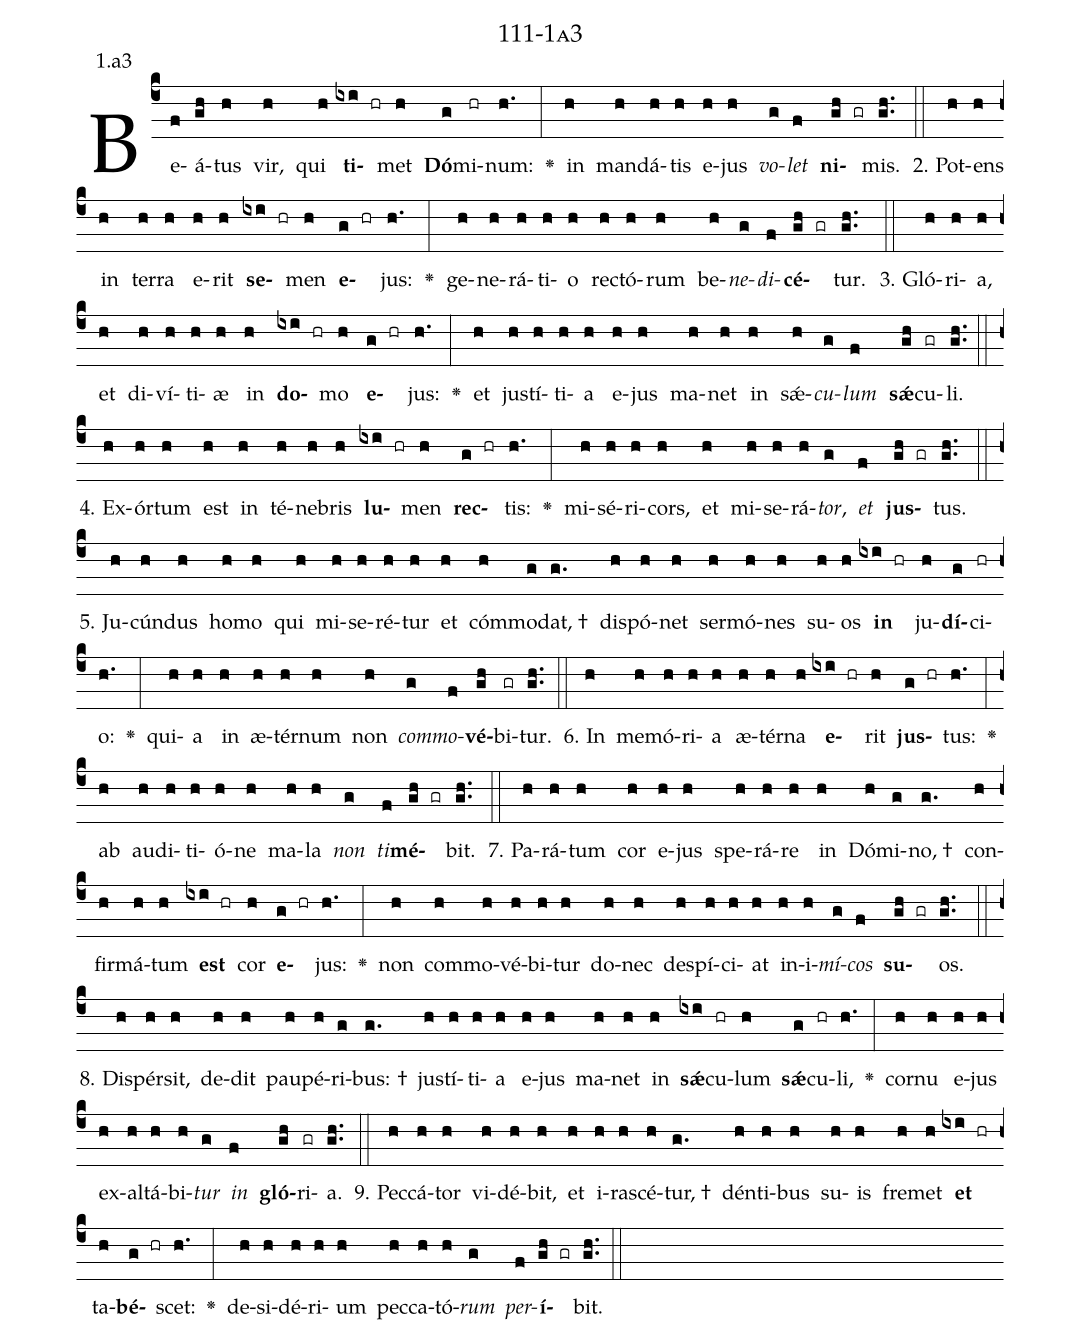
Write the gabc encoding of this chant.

name: 111-1a3;
annotation: 1.a3;
%%
(c4)Be(f)á(gh)tus(h) vir,(h) qui(h) <b>ti</b>(ixi hr)met(h) <b>Dó</b>(g)mi(hr)num:(h.) <v>\greheightstar</v>(:) in(h) man(h)dá(h)tis(h) e(h)jus(h) <i>vo</i>(g)<i>let</i>(f) <b>ni</b>(gh gr)mis.(gh..) (::)
2. Pot(h)ens(h) in(h) ter(h)ra(h) e(h)rit(h) <b>se</b>(ixi hr)men(h) <b>e</b>(g hr)jus:(h.) <v>\greheightstar</v>(:) ge(h)ne(h)rá(h)ti(h)o(h) rec(h)tó(h)rum(h) be(h)<i>ne</i>(g)<i>di</i>(f)<b>cé</b>(gh gr)tur.(gh..) (::)
3. Gló(h)ri(h)a,(h) et(h) di(h)ví(h)ti(h)æ(h) in(h) <b>do</b>(ixi hr)mo(h) <b>e</b>(g hr)jus:(h.) <v>\greheightstar</v>(:) et(h) jus(h)tí(h)ti(h)a(h) e(h)jus(h) ma(h)net(h) in(h) sǽ(h)<i>cu</i>(g)<i>lum</i>(f) <b>sǽ</b>(gh)cu(gr)li.(gh..) (::)
4. Ex(h)ór(h)tum(h) est(h) in(h) té(h)ne(h)bris(h) <b>lu</b>(ixi hr)men(h) <b>rec</b>(g hr)tis:(h.) <v>\greheightstar</v>(:) mi(h)sé(h)ri(h)cors,(h) et(h) mi(h)se(h)rá(h)<i>tor</i>,(g) <i>et</i>(f) <b>jus</b>(gh gr)tus.(gh..) (::)
5. Ju(h)cún(h)dus(h) ho(h)mo(h) qui(h) mi(h)se(h)ré(h)tur(h) et(h) cóm(h)mo(g)dat, †(g.) dis(h)pó(h)net(h) ser(h)mó(h)nes(h) su(h)os(h) <b>in</b>(ixi hr) ju(h)<b>dí</b>(g)ci(hr)o:(h.) <v>\greheightstar</v>(:) qui(h)a(h) in(h) æ(h)tér(h)num(h) non(h) <i>com</i>(g)<i>mo</i>(f)<b>vé</b>(gh)bi(gr)tur.(gh..) (::)
6. In(h) me(h)mó(h)ri(h)a(h) æ(h)tér(h)na(h) <b>e</b>(ixi hr)rit(h) <b>jus</b>(g hr)tus:(h.) <v>\greheightstar</v>(:) ab(h) au(h)di(h)ti(h)ó(h)ne(h) ma(h)la(h) <i>non</i>(g) <i>ti</i>(f)<b>mé</b>(gh gr)bit.(gh..) (::)
7. Pa(h)rá(h)tum(h) cor(h) e(h)jus(h) spe(h)rá(h)re(h) in(h) Dó(h)mi(g)no, †(g.) con(h)fir(h)má(h)tum(h) <b>est</b>(ixi hr) cor(h) <b>e</b>(g hr)jus:(h.) <v>\greheightstar</v>(:) non(h) com(h)mo(h)vé(h)bi(h)tur(h) do(h)nec(h) de(h)spí(h)ci(h)at(h) in(h)i(h)<i>mí</i>(g)<i>cos</i>(f) <b>su</b>(gh gr)os.(gh..) (::)
8. Di(h)spér(h)sit,(h) de(h)dit(h) pau(h)pé(h)ri(g)bus: †(g.) jus(h)tí(h)ti(h)a(h) e(h)jus(h) ma(h)net(h) in(h) <b>sǽ</b>(ixi)cu(hr)lum(h) <b>sǽ</b>(g)cu(hr)li,(h.) <v>\greheightstar</v>(:) cor(h)nu(h) e(h)jus(h) ex(h)al(h)tá(h)bi(h)<i>tur</i>(g) <i>in</i>(f) <b>gló</b>(gh)ri(gr)a.(gh..) (::)
9. Pec(h)cá(h)tor(h) vi(h)dé(h)bit,(h) et(h) i(h)ra(h)scé(h)tur, †(g.) dén(h)ti(h)bus(h) su(h)is(h) fre(h)met(h) <b>et</b>(ixi hr) ta(h)<b>bé</b>(g hr)scet:(h.) <v>\greheightstar</v>(:) de(h)si(h)dé(h)ri(h)um(h) pec(h)ca(h)tó(h)<i>rum</i>(g) <i>per</i>(f)<b>í</b>(gh gr)bit.(gh..) (::)
